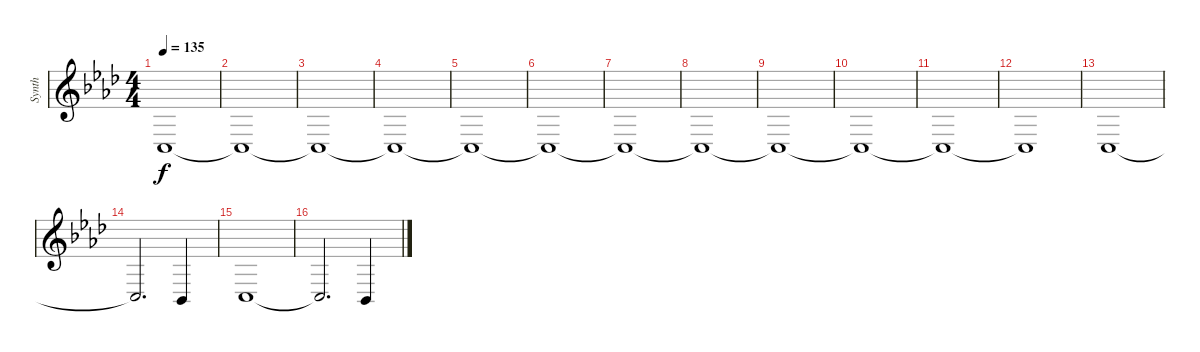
\track ("Synth" "Synth") {instrument stringensemble1}
\staff {score}
\tuning (E4 B3 G3 D3 A2 E2) {hide}
\ts (4 4)
\tempo 135
\clef g2
\ks ab
3.5{t}.1{dy f} |
3.5{t}.1 |
3.5{t}.1 |
3.5{t}.1 |
3.5{t}.1 |
3.5{t}.1 |
3.5{t}.1 |
3.5{t}.1 |
3.5{t}.1 |
3.5{t}.1 |
3.5{t}.1 |
3.5{t}.1 |
3.5.1{instrument stringensemble2} |
3.5{t}.2{d} 1.5.4 |
3.5.1 |
3.5{t}.2{d} 1.5.4
